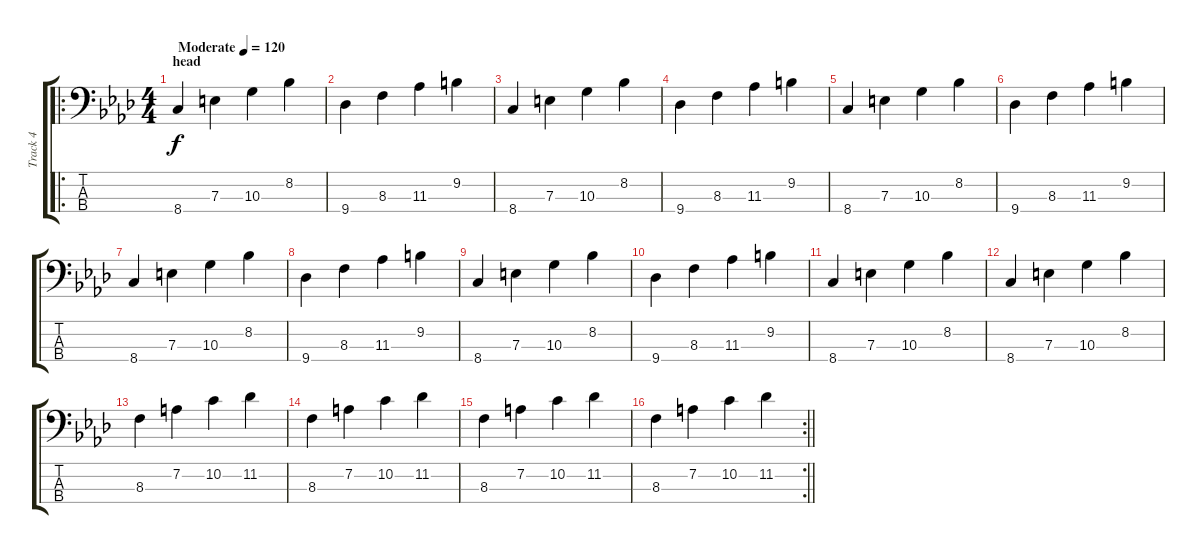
\track ("Track 4" "Track 4") {instrument electricbassfinger}
\staff {score tabs}
\tuning (G2 D2 A1 E1) {hide}
\ro
\ts (4 4)
\section ("" "head")
\tempo (120 "Moderate")
\clef f4
\ks ab
8.4.4{dy f instrument electricbassfinger} 7.3.4 10.3.4 8.2.4 |
9.4.4 8.3.4 11.3.4 9.2.4 |
8.4.4 7.3.4 10.3.4 8.2.4 |
9.4.4 8.3.4 11.3.4 9.2.4 |
8.4.4 7.3.4 10.3.4 8.2.4 |
9.4.4 8.3.4 11.3.4 9.2.4 |
8.4.4 7.3.4 10.3.4 8.2.4 |
9.4.4 8.3.4 11.3.4 9.2.4 |
8.4.4 7.3.4 10.3.4 8.2.4 |
9.4.4 8.3.4 11.3.4 9.2.4 |
8.4.4 7.3.4 10.3.4 8.2.4 |
8.4.4 7.3.4 10.3.4 8.2.4 |
8.3.4 7.2.4 10.2.4 11.2.4 |
8.3.4 7.2.4 10.2.4 11.2.4 |
8.3.4 7.2.4 10.2.4 11.2.4 |
\rc 2
\barLineRight lightlight
8.3.4 7.2.4 10.2.4 11.2.4
